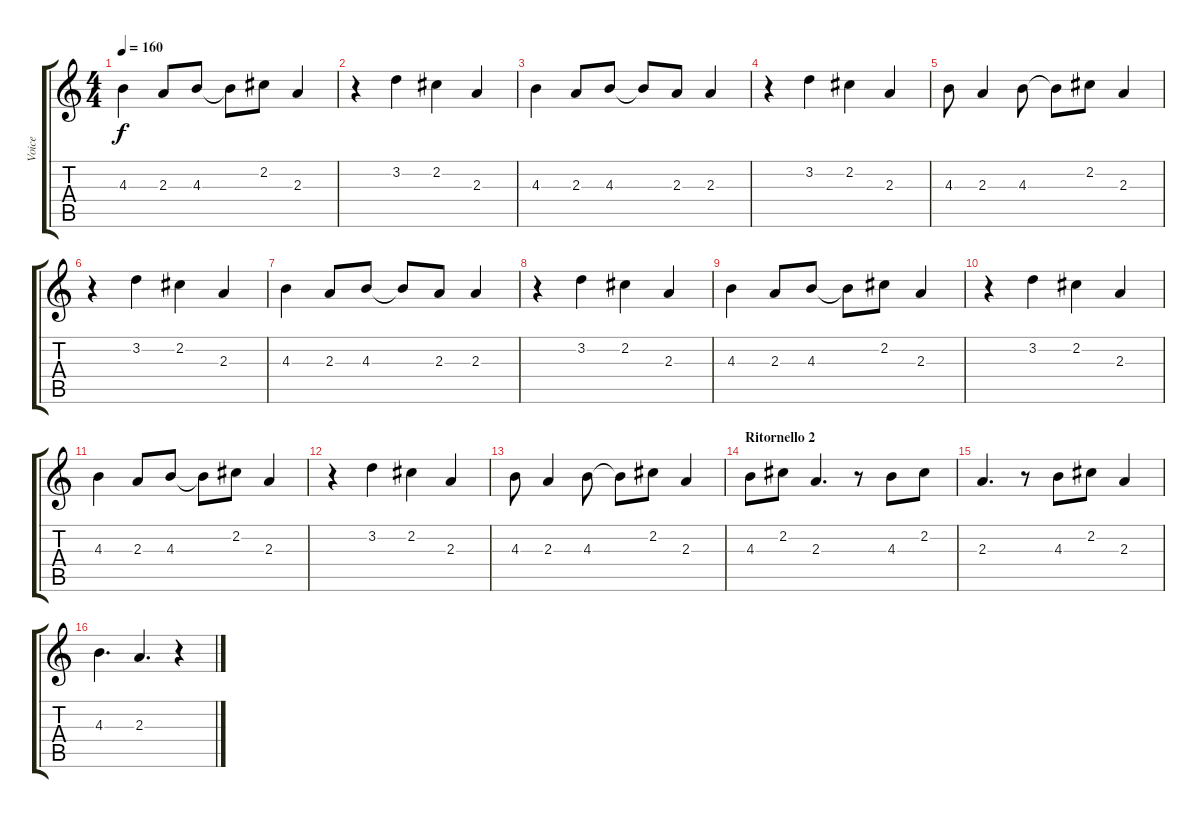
\track ("Voice" "Voice") {instrument electricguitarclean}
\staff {score tabs}
\tuning (E4 B3 G3 D3 A2 E2) {hide}
\ts (4 4)
\tempo 160
\clef g2
\ks c
4.3.4{dy f} 2.3.8 4.3.8 4.3{t}.8 2.2.8 2.3.4 |
r.4 3.2.4 2.2.4 2.3.4 |
4.3.4 2.3.8 4.3.8 4.3{t}.8 2.3.8 2.3.4 |
r.4 3.2.4 2.2.4 2.3.4 |
4.3.8 2.3.4 4.3.8 4.3{t}.8 2.2.8 2.3.4 |
r.4 3.2.4 2.2.4 2.3.4 |
4.3.4 2.3.8 4.3.8 4.3{t}.8 2.3.8 2.3.4 |
r.4 3.2.4 2.2.4 2.3.4 |
4.3.4 2.3.8 4.3.8 4.3{t}.8 2.2.8 2.3.4 |
r.4 3.2.4 2.2.4 2.3.4 |
4.3.4 2.3.8 4.3.8 4.3{t}.8 2.2.8 2.3.4 |
r.4 3.2.4 2.2.4 2.3.4 |
4.3.8 2.3.4 4.3.8 4.3{t}.8 2.2.8 2.3.4 |
\section ("" "Ritornello 2")
4.3.8 2.2.8 2.3.4{d} r.8 4.3.8 2.2.8 |
2.3.4{d} r.8 4.3.8 2.2.8 2.3.4 |
4.3.4{d} 2.3.4{d} r.4
